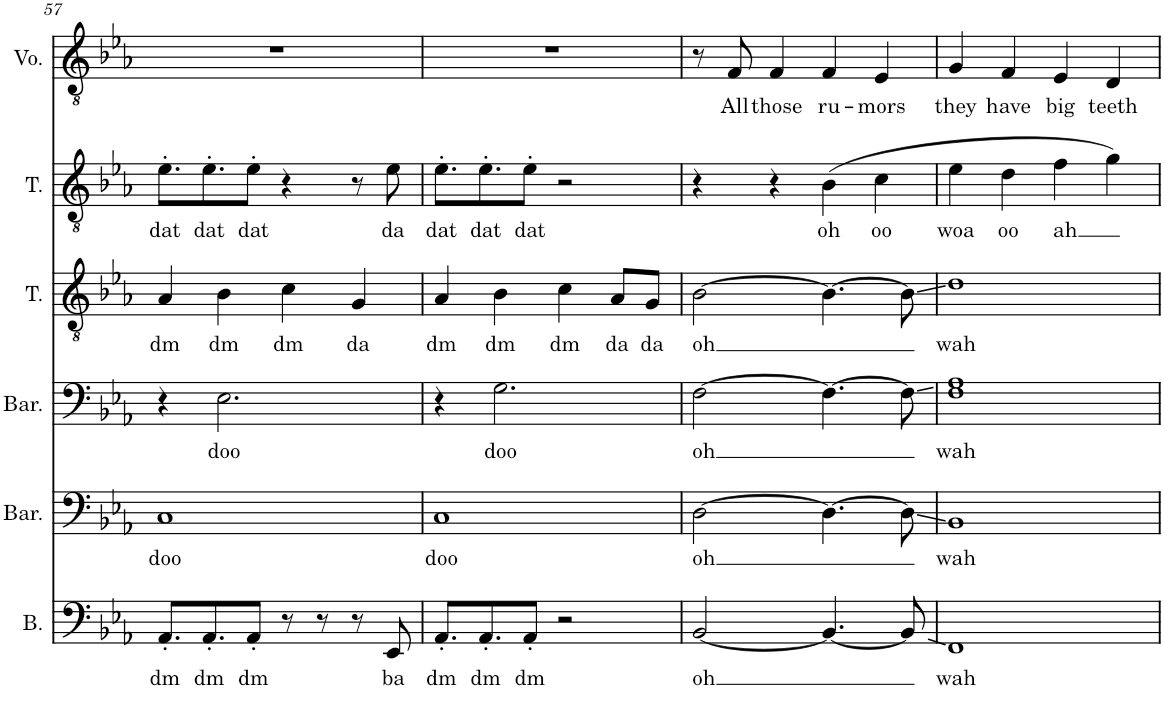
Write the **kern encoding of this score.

**kern	**text	**kern	**text	**kern	**text	**kern	**text	**kern	**text	**kern	**text
*part6	*part6	*part5	*part5	*part4	*part4	*part3	*part3	*part2	*part2	*part1	*part1
*staff6	*staff6	*staff5	*staff5	*staff4	*staff4	*staff3	*staff3	*staff2	*staff2	*staff1	*staff1
*I"Bass	*	*I"Baritone	*	*I"Baritone	*	*I"Tenor	*	*I"Tenor	*	*I"Voice	*
*I'B.	*	*I'Bar.	*	*I'Bar.	*	*I'T.	*	*I'T.	*	*I'Vo.	*
!!LO:PB:g=z
*clefF4	*	*clefF4	*	*clefF4	*	*clefGv2	*	*clefGv2	*	*clefGv2	*
*k[b-e-a-]	*	*k[b-e-a-]	*	*k[b-e-a-]	*	*k[b-e-a-]	*	*k[b-e-a-]	*	*k[b-e-a-]	*
*M4/4	*	*M4/4	*	*M4/4	*	*M4/4	*	*M4/4	*	*M4/4	*
=57	=57	=57	=57	=57	=57	=57	=57	=57	=57	=57	=57
!	!LO:LY:b	!	!LO:LY:b	!	!	!	!LO:LY:b	!	!LO:LY:b	!	!
8.AA-'/L	dm	1C	doo	4r	.	4A-/	dm	8.e-'\L	dat	1r	.
!	!LO:LY:b	!	!	!	!	!	!	!	!LO:LY:b	!	!
8.AA-'/	dm	.	.	.	.	.	.	8.e-'\	dat	.	.
!	!	!	!	!	!LO:LY:b	!	!LO:LY:b	!	!	!	!
.	.	.	.	2.E-\	doo	4B-\	dm	.	.	.	.
!	!LO:LY:b	!	!	!	!	!	!	!	!LO:LY:b	!	!
8AA-'/J	dm	.	.	.	.	.	.	8e-'\J	dat	.	.
!	!	!	!	!	!	!	!LO:LY:b	!	!	!	!
8r	.	.	.	.	.	4c\	dm	4r	.	.	.
8r	.	.	.	.	.	.	.	.	.	.	.
!	!	!	!	!	!	!	!LO:LY:b	!	!	!	!
8r	.	.	.	.	.	4G/	da	8r	.	.	.
!	!LO:LY:b	!	!	!	!	!	!	!	!LO:LY:b	!	!
8EE-/	ba	.	.	.	.	.	.	8e-\	da	.	.
=58	=58	=58	=58	=58	=58	=58	=58	=58	=58	=58	=58
!	!LO:LY:b	!	!LO:LY:b	!	!	!	!LO:LY:b	!	!LO:LY:b	!	!
8.AA-'/L	dm	1C	doo	4r	.	4A-/	dm	8.e-'\L	dat	1r	.
!	!LO:LY:b	!	!	!	!	!	!	!	!LO:LY:b	!	!
8.AA-'/	dm	.	.	.	.	.	.	8.e-'\	dat	.	.
!	!	!	!	!	!LO:LY:b	!	!LO:LY:b	!	!	!	!
.	.	.	.	2.G\	doo	4B-\	dm	.	.	.	.
!	!LO:LY:b	!	!	!	!	!	!	!	!LO:LY:b	!	!
8AA-'/J	dm	.	.	.	.	.	.	8e-'\J	dat	.	.
!	!	!	!	!	!	!	!LO:LY:b	!	!	!	!
2r	.	.	.	.	.	4c\	dm	2r	.	.	.
!	!	!	!	!	!	!	!LO:LY:b	!	!	!	!
.	.	.	.	.	.	8A-/L	da	.	.	.	.
!	!	!	!	!	!	!	!LO:LY:b	!	!	!	!
.	.	.	.	.	.	8G/J	da	.	.	.	.
=59	=59	=59	=59	=59	=59	=59	=59	=59	=59	=59	=59
!	!LO:LY:b	!	!LO:LY:b	!	!LO:LY:b	!	!LO:LY:b	!	!	!	!
[2BB-/	-oh	[2D\	oh	[2F\	-oh	[2B-\	-oh	4r	.	8r	.
!	!	!	!	!	!	!	!	!	!	!	!LO:LY:b
.	.	.	.	.	.	.	.	.	.	8F/	All
!	!	!	!	!	!	!	!	!	!	!	!LO:LY:b
.	.	.	.	.	.	.	.	4r	.	4F/	those
!	!	!	!	!	!	!	!	!	!LO:LY:b	!	!LO:LY:b
4.BB-/_	.	4.D\_	.	4.F\_	.	4.B-\_	.	(4B-\	oh	4F/	ru-
!	!	!	!	!	!	!	!	!	!LO:LY:b	!	!LO:LY:b
.	.	.	.	.	.	.	.	4c\	oo	4E-/	-mors
8BB-/]	.	8D\]	.	8F\]	.	8B-\]	.	.	.	.	.
=60	=60	=60	=60	=60	=60	=60	=60	=60	=60	=60	=60
!	!LO:LY:b	!	!LO:LY:b	!	!LO:LY:b	!	!LO:LY:b	!	!LO:LY:b	!	!LO:LY:b
1FF	wah	1BB-	wah	1F 1A-	wah	1d	wah	4e-\	woa	4G/	they
!	!	!	!	!	!	!	!	!	!LO:LY:b	!	!LO:LY:b
.	.	.	.	.	.	.	.	4d\	oo	4F/	have
!	!	!	!	!	!	!	!	!	!LO:LY:b	!	!LO:LY:b
.	.	.	.	.	.	.	.	4f\	ah	4E-/	big
!	!	!	!	!	!	!	!	!	!	!	!LO:LY:b
.	.	.	.	.	.	.	.	4g\)	.	4D/	teeth
=	=	=	=	=	=	=	=	=	=	=	=
*-	*-	*-	*-	*-	*-	*-	*-	*-	*-	*-	*-
